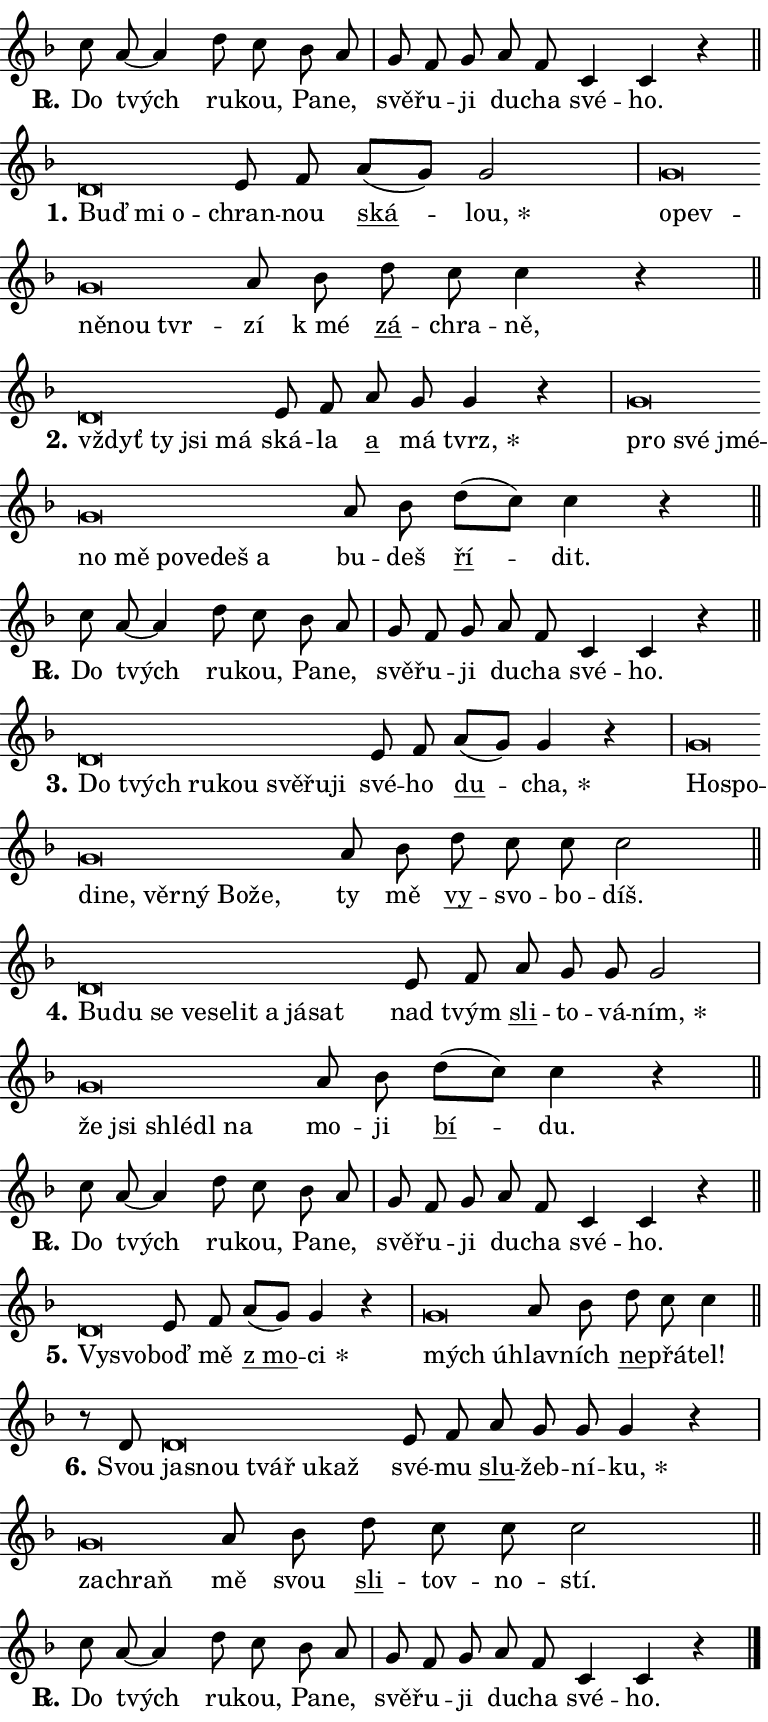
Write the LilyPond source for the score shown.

\version "2.24.0"
\header { tagline = "" }
\paper {
  indent = 0\cm
  top-margin = 0\cm
  right-margin = 0.13\cm % to fit lyric hyphens
  bottom-margin = 0\cm
  left-margin = 0\cm
  paper-width = 13\cm
  page-breaking = #ly:one-page-breaking
  system-system-spacing.basic-distance = #11
  score-system-spacing.basic-distance = #11
  ragged-last = ##f
}


%% Author: Thomas Morley
%% https://lists.gnu.org/archive/html/lilypond-user/2020-05/msg00002.html
#(define (line-position grob)
"Returns position of @var[grob} in current system:
   @code{'start}, if at first time-step
   @code{'end}, if at last time-step
   @code{'middle} otherwise
"
  (let* ((col (ly:item-get-column grob))
         (ln (ly:grob-object col 'left-neighbor))
         (rn (ly:grob-object col 'right-neighbor))
         (col-to-check-left (if (ly:grob? ln) ln col))
         (col-to-check-right (if (ly:grob? rn) rn col))
         (break-dir-left
           (and
             (ly:grob-property col-to-check-left 'non-musical #f)
             (ly:item-break-dir col-to-check-left)))
         (break-dir-right
           (and
             (ly:grob-property col-to-check-right 'non-musical #f)
             (ly:item-break-dir col-to-check-right))))
        (cond ((eqv? 1 break-dir-left) 'start)
              ((eqv? -1 break-dir-right) 'end)
              (else 'middle))))

#(define (tranparent-at-line-position vctor)
  (lambda (grob)
  "Relying on @code{line-position} select the relevant enry from @var{vctor}.
Used to determine transparency,"
    (case (line-position grob)
      ((end) (not (vector-ref vctor 0)))
      ((middle) (not (vector-ref vctor 1)))
      ((start) (not (vector-ref vctor 2))))))

noteHeadBreakVisibility =
#(define-music-function (break-visibility)(vector?)
"Makes @code{NoteHead}s transparent relying on @var{break-visibility}"
#{
  \override NoteHead.transparent =
    #(tranparent-at-line-position break-visibility)
#})

#(define delete-ledgers-for-transparent-note-heads
  (lambda (grob)
    "Reads whether a @code{NoteHead} is transparent.
If so this @code{NoteHead} is removed from @code{'note-heads} from
@var{grob}, which is supposed to be @code{LedgerLineSpanner}.
As a result ledgers are not printed for this @code{NoteHead}"
    (let* ((nhds-array (ly:grob-object grob 'note-heads))
           (nhds-list
             (if (ly:grob-array? nhds-array)
                 (ly:grob-array->list nhds-array)
                 '()))
           ;; Relies on the transparent-property being done before
           ;; Staff.LedgerLineSpanner.after-line-breaking is executed.
           ;; This is fragile ...
           (to-keep
             (remove
               (lambda (nhd)
                 (ly:grob-property nhd 'transparent #f))
               nhds-list)))
      ;; TODO find a better method to iterate over grob-arrays, similiar
      ;; to filter/remove etc for lists
      ;; For now rebuilt from scratch
      (set! (ly:grob-object grob 'note-heads)  '())
      (for-each
        (lambda (nhd)
          (ly:pointer-group-interface::add-grob grob 'note-heads nhd))
        to-keep))))

squashNotes = {
  \override NoteHead.X-extent = #'(-0.2 . 0.2)
  \override NoteHead.Y-extent = #'(-0.75 . 0)
  \override NoteHead.stencil =
    #(lambda (grob)
       (let ((pos (ly:grob-property grob 'staff-position)))
         (begin
           (if (< pos -7) (display "ERROR: Lower brevis then expected\n") (display ""))
           (if (<= pos -6) ly:text-interface::print ly:note-head::print))))
}
unSquashNotes = {
  \revert NoteHead.X-extent
  \revert NoteHead.Y-extent
  \revert NoteHead.stencil
}

hideNotes = \noteHeadBreakVisibility #begin-of-line-visible
unHideNotes = \noteHeadBreakVisibility #all-visible

% work-around for resetting accidentals
% https://lilypond.org/doc/v2.23/Documentation/notation/displaying-rhythms#unmetered-music
cadenzaMeasure = {
  \cadenzaOff
  \partial 1024 s1024
  \cadenzaOn
}

#(define-markup-command (accent layout props text) (markup?)
  "Underline accented syllable"
  (interpret-markup layout props
    #{\markup \override #'(offset . 4.3) \underline { #text }#}))

responsum = \markup \concat {
  "R" \hspace #-1.05 \path #0.1 #'((moveto 0 0.07) (lineto 0.9 0.8)) \hspace #0.05 "."
}

spaceSize = #0.6828661417322834 % exact space size for TeX Gyre Schola

\layout {
  \context {
    \Staff
    \remove "Time_signature_engraver"
    \override LedgerLineSpanner.after-line-breaking = #delete-ledgers-for-transparent-note-heads
  }
  \context {
    \Lyrics {
      \override LyricSpace.minimum-distance = \spaceSize
      \override LyricText.font-name = #"TeX Gyre Schola"
      \override LyricText.font-size = 1
      \override StanzaNumber.font-name = #"TeX Gyre Schola Bold"
      \override StanzaNumber.font-size = 1
    }
  }
  \context {
    \Score 
    \override NoteHead.text =
      #(lambda (grob) 
        (let ((pos (ly:grob-property grob 'staff-position)))
          #{\markup {
            \combine
              \halign #-0.55 \raise #(if (= pos -6) 0 0.5) \override #'(thickness . 2) \draw-line #'(3.2 . 0)
              \musicglyph "noteheads.sM1"
          }#}))
  }
}

% magnetic-lyrics.ily
%
%   written by
%     Jean Abou Samra <jean@abou-samra.fr>
%     Werner Lemberg <wl@gnu.org>
%
%   adapted by
%     Jiri Hon <jiri.hon@gmail.com>
%
% Version 2022-Apr-15

% https://www.mail-archive.com/lilypond-user@gnu.org/msg149350.html

#(define (Left_hyphen_pointer_engraver context)
   "Collect syllable-hyphen-syllable occurrences in lyrics and store
them in properties.  This engraver only looks to the left.  For
example, if the lyrics input is @code{foo -- bar}, it does the
following.

@itemize @bullet
@item
Set the @code{text} property of the @code{LyricHyphen} grob between
@q{foo} and @q{bar} to @code{foo}.

@item
Set the @code{left-hyphen} property of the @code{LyricText} grob with
text @q{foo} to the @code{LyricHyphen} grob between @q{foo} and
@q{bar}.
@end itemize

Use this auxiliary engraver in combination with the
@code{lyric-@/text::@/apply-@/magnetic-@/offset!} hook."
   (let ((hyphen #f)
         (text #f))
     (make-engraver
      (acknowledgers
       ((lyric-syllable-interface engraver grob source-engraver)
        (set! text grob)))
      (end-acknowledgers
       ((lyric-hyphen-interface engraver grob source-engraver)
        ;(when (not (grob::has-interface grob 'lyric-space-interface))
          (set! hyphen grob)));)
      ((stop-translation-timestep engraver)
       (when (and text hyphen)
         (ly:grob-set-object! text 'left-hyphen hyphen))
       (set! text #f)
       (set! hyphen #f)))))

#(define (lyric-text::apply-magnetic-offset! grob)
   "If the space between two syllables is less than the value in
property @code{LyricText@/.details@/.squash-threshold}, move the right
syllable to the left so that it gets concatenated with the left
syllable.

Use this function as a hook for
@code{LyricText@/.after-@/line-@/breaking} if the
@code{Left_@/hyphen_@/pointer_@/engraver} is active."
   (let ((hyphen (ly:grob-object grob 'left-hyphen #f)))
     (when hyphen
       (let ((left-text (ly:spanner-bound hyphen LEFT)))
         (when (grob::has-interface left-text 'lyric-syllable-interface)
           (let* ((common (ly:grob-common-refpoint grob left-text X))
                  (this-x-ext (ly:grob-extent grob common X))
                  (left-x-ext
                   (begin
                     ;; Trigger magnetism for left-text.
                     (ly:grob-property left-text 'after-line-breaking)
                     (ly:grob-extent left-text common X)))
                  ;; `delta` is the gap width between two syllables.
                  (delta (- (interval-start this-x-ext)
                            (interval-end left-x-ext)))
                  (details (ly:grob-property grob 'details))
                  (threshold (assoc-get 'squash-threshold details 0.2)))
             (when (< delta threshold)
               (let* (;; We have to manipulate the input text so that
                      ;; ligatures crossing syllable boundaries are not
                      ;; disabled.  For languages based on the Latin
                      ;; script this is essentially a beautification.
                      ;; However, for non-Western scripts it can be a
                      ;; necessity.
                      (lt (ly:grob-property left-text 'text))
                      (rt (ly:grob-property grob 'text))
                      (is-space (grob::has-interface hyphen 'lyric-space-interface))
                      (space (if is-space " " ""))
                      (extra-delta (if is-space spaceSize 0))
                      ;; Append new syllable.
                      (ltrt-space (if (and (string? lt) (string? rt))
                                (string-append lt space rt)
                                (make-concat-markup (list lt space rt))))
                      ;; Right-align `ltrt` to the right side.
                      (ltrt-space-markup (grob-interpret-markup
                               grob
                               (make-translate-markup
                                (cons (interval-length this-x-ext) 0)
                                (make-right-align-markup ltrt-space)))))
                 (begin
                   ;; Don't print `left-text`.
                   (ly:grob-set-property! left-text 'stencil #f)
                   ;; Set text and stencil (which holds all collected
                   ;; syllables so far) and shift it to the left.
                   (ly:grob-set-property! grob 'text ltrt-space)
                   (ly:grob-set-property! grob 'stencil ltrt-space-markup)
                   (ly:grob-translate-axis! grob (- (- delta extra-delta)) X))))))))))


#(define (lyric-hyphen::displace-bounds-first grob)
   ;; Make very sure this callback isn't triggered too early.
   (let ((left (ly:spanner-bound grob LEFT))
         (right (ly:spanner-bound grob RIGHT)))
     (ly:grob-property left 'after-line-breaking)
     (ly:grob-property right 'after-line-breaking)
     (ly:lyric-hyphen::print grob)))

squashThreshold = #0.4

\layout {
  \context {
    \Lyrics
    \consists #Left_hyphen_pointer_engraver
    \override LyricText.after-line-breaking =
      #lyric-text::apply-magnetic-offset!
    \override LyricHyphen.stencil = #lyric-hyphen::displace-bounds-first
    \override LyricText.details.squash-threshold = \squashThreshold
    \override LyricHyphen.minimum-distance = 0
    \override LyricHyphen.minimum-length = \squashThreshold
  }
}

squashText = \override LyricText.details.squash-threshold = 9999
unSquashText = \override LyricText.details.squash-threshold = \squashThreshold

leftText = \override LyricText.self-alignment-X = #LEFT
unLeftText = \revert LyricText.self-alignment-X

starOffset = #(lambda (grob) 
                (let ((x_offset (ly:self-alignment-interface::aligned-on-x-parent grob)))
                  (if (= x_offset 0) 0 (+ x_offset 1.2))))

star = #(define-music-function (syllable)(string?)
"Append star separator at the end of a syllable"
#{
  \once \override LyricText.X-offset = #starOffset
  \lyricmode { \markup {
    #syllable
    \override #'((font-name . "TeX Gyre Schola Bold")) \hspace #0.2 \lower #0.65 \larger "*"
  } }
#})

starAccent = #(define-music-function (syllable)(string?)
"Append star separator at the end of a syllable and make accent"
#{
  \once \override LyricText.X-offset = #starOffset
  \lyricmode { \markup {
    \accent #syllable
    \override #'((font-name . "TeX Gyre Schola Bold")) \hspace #0.2 \lower #0.65 \larger "*"
  } }
#})

breath = #(define-music-function (syllable)(string?)
"Append breathing indicator at the end of a syllable"
#{
  \lyricmode { \markup { #syllable "+" } }
#})

optionalBreath = #(define-music-function (syllable)(string?)
"Append optional breathing indicator at the end of a syllable"
#{
  \lyricmode { \markup { #syllable "(+)" } }
#})


\score {
    <<
        \new Voice = "melody" { \cadenzaOn \key f \major \relative { c''8 a~ a4 d8 c bes a \cadenzaMeasure \bar "|" g f g a f c4 c r \cadenzaMeasure \bar "||" \break } }
        \new Lyrics \lyricsto "melody" { \lyricmode { \set stanza = \responsum
Do tvých ru -- kou, Pa -- ne, svě -- řu -- ji du -- cha své -- ho. } }
    >>
    \layout {}
}

\score {
    <<
        \new Voice = "melody" { \cadenzaOn \key f \major \relative { \squashNotes d'\breve*1/16 \hideNotes \breve*1/16 \breve*1/16 \bar "" \unHideNotes \unSquashNotes e8 f \bar "" a[( g)] g2 \cadenzaMeasure \bar "|" \squashNotes g\breve*1/16 \hideNotes \breve*1/16 \bar "" \breve*1/16 \bar "" \breve*1/16 \breve*1/16 \bar "" \unHideNotes \unSquashNotes a8 bes \bar "" d c c4 r \cadenzaMeasure \bar "||" \break } }
        \new Lyrics \lyricsto "melody" { \lyricmode { \set stanza = "1."
\leftText Buď \squashText mi o -- \unLeftText \unSquashText chran -- nou \markup \accent ská -- \star lou, \leftText o -- \squashText pev -- ně -- nou tvr -- \unLeftText \unSquashText zí "k mé" \markup \accent zá -- chra -- ně, } }
    >>
    \layout {}
}

\score {
    <<
        \new Voice = "melody" { \cadenzaOn \key f \major \relative { \squashNotes d'\breve*1/16 \hideNotes \breve*1/16 \bar "" \breve*1/16 \breve*1/16 \bar "" \unHideNotes \unSquashNotes e8 f \bar "" a g g4 r \cadenzaMeasure \bar "|" \squashNotes g\breve*1/16 \hideNotes \breve*1/16 \bar "" \breve*1/16 \bar "" \breve*1/16 \bar "" \breve*1/16 \bar "" \breve*1/16 \bar "" \breve*1/16 \bar "" \breve*1/16 \breve*1/16 \bar "" \unHideNotes \unSquashNotes a8 bes \bar "" d[( c)] c4 r \cadenzaMeasure \bar "||" \break } }
        \new Lyrics \lyricsto "melody" { \lyricmode { \set stanza = "2."
\leftText vždyť \squashText ty jsi má \unLeftText \unSquashText ská -- la \markup \accent a má \star tvrz, \leftText pro \squashText své jmé -- no mě po -- ve -- deš a \unLeftText \unSquashText bu -- deš \markup \accent ří -- dit. } }
    >>
    \layout {}
}

\score {
    <<
        \new Voice = "melody" { \cadenzaOn \key f \major \relative { c''8 a~ a4 d8 c bes a \cadenzaMeasure \bar "|" g f g a f c4 c r \cadenzaMeasure \bar "||" \break } }
        \new Lyrics \lyricsto "melody" { \lyricmode { \set stanza = \responsum
Do tvých ru -- kou, Pa -- ne, svě -- řu -- ji du -- cha své -- ho. } }
    >>
    \layout {}
}

\score {
    <<
        \new Voice = "melody" { \cadenzaOn \key f \major \relative { \squashNotes d'\breve*1/16 \hideNotes \breve*1/16 \bar "" \breve*1/16 \bar "" \breve*1/16 \bar "" \breve*1/16 \bar "" \breve*1/16 \breve*1/16 \bar "" \unHideNotes \unSquashNotes e8 f \bar "" a[( g)] g4 r \cadenzaMeasure \bar "|" \squashNotes g\breve*1/16 \hideNotes \breve*1/16 \bar "" \breve*1/16 \bar "" \breve*1/16 \bar "" \breve*1/16 \bar "" \breve*1/16 \bar "" \breve*1/16 \breve*1/16 \bar "" \unHideNotes \unSquashNotes a8 bes \bar "" d c c c2 \cadenzaMeasure \bar "||" \break } }
        \new Lyrics \lyricsto "melody" { \lyricmode { \set stanza = "3."
\leftText Do \squashText tvých ru -- kou svě -- řu -- ji \unLeftText \unSquashText své -- ho \markup \accent du -- \star cha, \leftText Ho -- \squashText spo -- di -- ne, věr -- ný Bo -- že, \unLeftText \unSquashText ty mě \markup \accent vy -- svo -- bo -- díš. } }
    >>
    \layout {}
}

\score {
    <<
        \new Voice = "melody" { \cadenzaOn \key f \major \relative { \squashNotes d'\breve*1/16 \hideNotes \breve*1/16 \bar "" \breve*1/16 \bar "" \breve*1/16 \bar "" \breve*1/16 \bar "" \breve*1/16 \bar "" \breve*1/16 \bar "" \breve*1/16 \breve*1/16 \bar "" \unHideNotes \unSquashNotes e8 f \bar "" a g g g2 \cadenzaMeasure \bar "|" \squashNotes g\breve*1/16 \hideNotes \breve*1/16 \bar "" \breve*1/16 \bar "" \breve*1/16 \breve*1/16 \bar "" \unHideNotes \unSquashNotes a8 bes \bar "" d[( c)] c4 r \cadenzaMeasure \bar "||" \break } }
        \new Lyrics \lyricsto "melody" { \lyricmode { \set stanza = "4."
\leftText Bu -- \squashText du se ve -- se -- lit a já -- sat \unLeftText \unSquashText nad tvým \markup \accent sli -- to -- vá -- \star ním, \leftText že \squashText jsi shlé -- dl na \unLeftText \unSquashText mo -- ji \markup \accent bí -- du. } }
    >>
    \layout {}
}

\score {
    <<
        \new Voice = "melody" { \cadenzaOn \key f \major \relative { c''8 a~ a4 d8 c bes a \cadenzaMeasure \bar "|" g f g a f c4 c r \cadenzaMeasure \bar "||" \break } }
        \new Lyrics \lyricsto "melody" { \lyricmode { \set stanza = \responsum
Do tvých ru -- kou, Pa -- ne, svě -- řu -- ji du -- cha své -- ho. } }
    >>
    \layout {}
}

\score {
    <<
        \new Voice = "melody" { \cadenzaOn \key f \major \relative { \squashNotes d'\breve*1/16 \hideNotes \breve*1/16 \bar "" \unHideNotes \unSquashNotes e8 f \bar "" a[( g)] g4 r \cadenzaMeasure \bar "|" \squashNotes g\breve*1/16 \hideNotes \breve*1/16 \bar "" \unHideNotes \unSquashNotes a8 bes \bar "" d c c4 \cadenzaMeasure \bar "||" \break } }
        \new Lyrics \lyricsto "melody" { \lyricmode { \set stanza = "5."
\leftText Vy -- \squashText svo -- \unLeftText \unSquashText boď mě \markup \accent "z mo" -- \star ci \leftText mých \squashText ú -- \unLeftText \unSquashText hlav -- ních \markup \accent ne -- přá -- tel! } }
    >>
    \layout {}
}

\score {
    <<
        \new Voice = "melody" { \cadenzaOn \key f \major \relative { r8 d'8 \squashNotes d\breve*1/16 \hideNotes \breve*1/16 \bar "" \breve*1/16 \bar "" \breve*1/16 \breve*1/16 \bar "" \unHideNotes \unSquashNotes e8 f \bar "" a g g g4 r \cadenzaMeasure \bar "|" \squashNotes g\breve*1/16 \hideNotes \breve*1/16 \bar "" \unHideNotes \unSquashNotes a8 bes \bar "" d c c c2 \cadenzaMeasure \bar "||" \break } }
        \new Lyrics \lyricsto "melody" { \lyricmode { \set stanza = "6."
Svou \leftText ja -- \squashText snou tvář u -- kaž \unLeftText \unSquashText své -- mu \markup \accent slu -- žeb -- ní -- \star ku, \leftText za -- \squashText chraň \unLeftText \unSquashText mě svou \markup \accent sli -- tov -- no -- stí. } }
    >>
    \layout {}
}

\score {
    <<
        \new Voice = "melody" { \cadenzaOn \key f \major \relative { c''8 a~ a4 d8 c bes a \cadenzaMeasure \bar "|" g f g a f c4 c r \cadenzaMeasure \bar "||" \break } \bar "|." }
        \new Lyrics \lyricsto "melody" { \lyricmode { \set stanza = \responsum
Do tvých ru -- kou, Pa -- ne, svě -- řu -- ji du -- cha své -- ho. } }
    >>
    \layout {}
}
